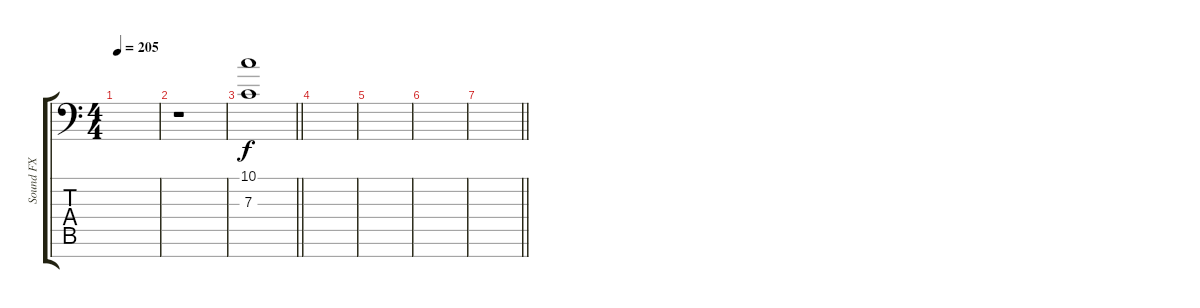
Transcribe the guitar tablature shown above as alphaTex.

\track ("Sound FX" "Sound FX") {instrument synthstrings1}
\staff {score tabs}
\tuning (D4 A3 F3 C3 G2 C2 G1) {hide}
\ts (4 4)
\tempo 205
\clef f4
\ks c
|
r.1{instrument reversecymbal} |
\barLineRight lightlight
(10.1 7.3).1{dy f} |
|
|
|
\barLineRight lightlight
